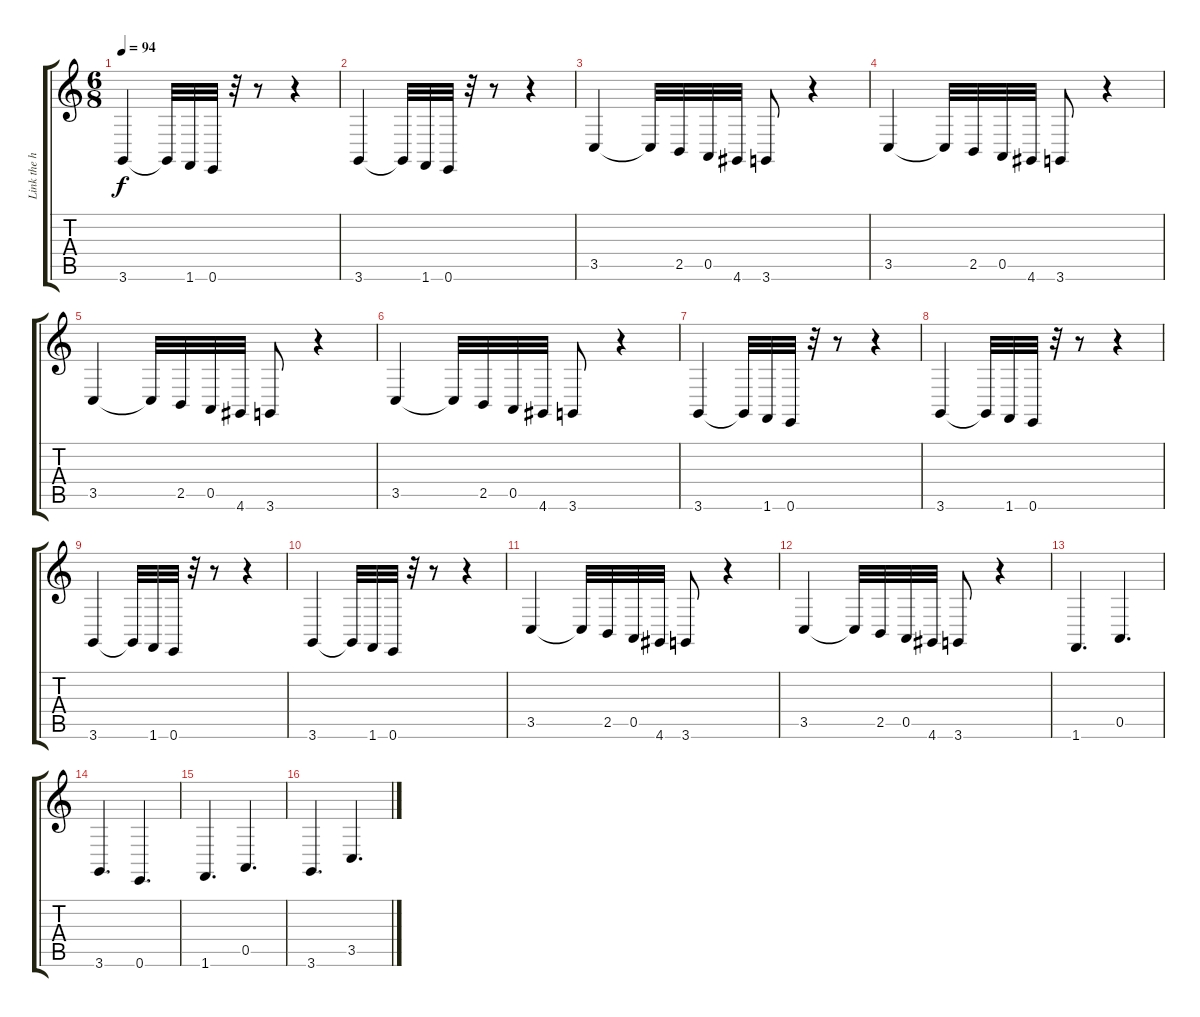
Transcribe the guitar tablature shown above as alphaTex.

\track ("Link the hylian hero" "Link the h") {instrument tuba}
\staff {score tabs}
\tuning (E4 B3 G3 D3 A2 E2) {hide}
\ts (6 8)
\tempo 94
\clef g2
\ks c
3.6.4{dy f} 3.6{t}.32 1.6.32 0.6.32 r.32 r.8 r.4 |
3.6.4 3.6{t}.32 1.6.32 0.6.32 r.32 r.8 r.4 |
3.5.4 3.5{t}.32 2.5.32 0.5.32 4.6.32 3.6.8 r.4 |
3.5.4 3.5{t}.32 2.5.32 0.5.32 4.6.32 3.6.8 r.4 |
3.5.4 3.5{t}.32 2.5.32 0.5.32 4.6.32 3.6.8 r.4 |
3.5.4 3.5{t}.32 2.5.32 0.5.32 4.6.32 3.6.8 r.4 |
3.6.4 3.6{t}.32 1.6.32 0.6.32 r.32 r.8 r.4 |
3.6.4 3.6{t}.32 1.6.32 0.6.32 r.32 r.8 r.4 |
3.6.4 3.6{t}.32 1.6.32 0.6.32 r.32 r.8 r.4 |
3.6.4 3.6{t}.32 1.6.32 0.6.32 r.32 r.8 r.4 |
3.5.4 3.5{t}.32 2.5.32 0.5.32 4.6.32 3.6.8 r.4 |
3.5.4 3.5{t}.32 2.5.32 0.5.32 4.6.32 3.6.8 r.4 |
1.6.4{d} 0.5.4{d} |
3.6.4{d} 0.6.4{d} |
1.6.4{d} 0.5.4{d} |
3.6.4{d} 3.5.4{d}
